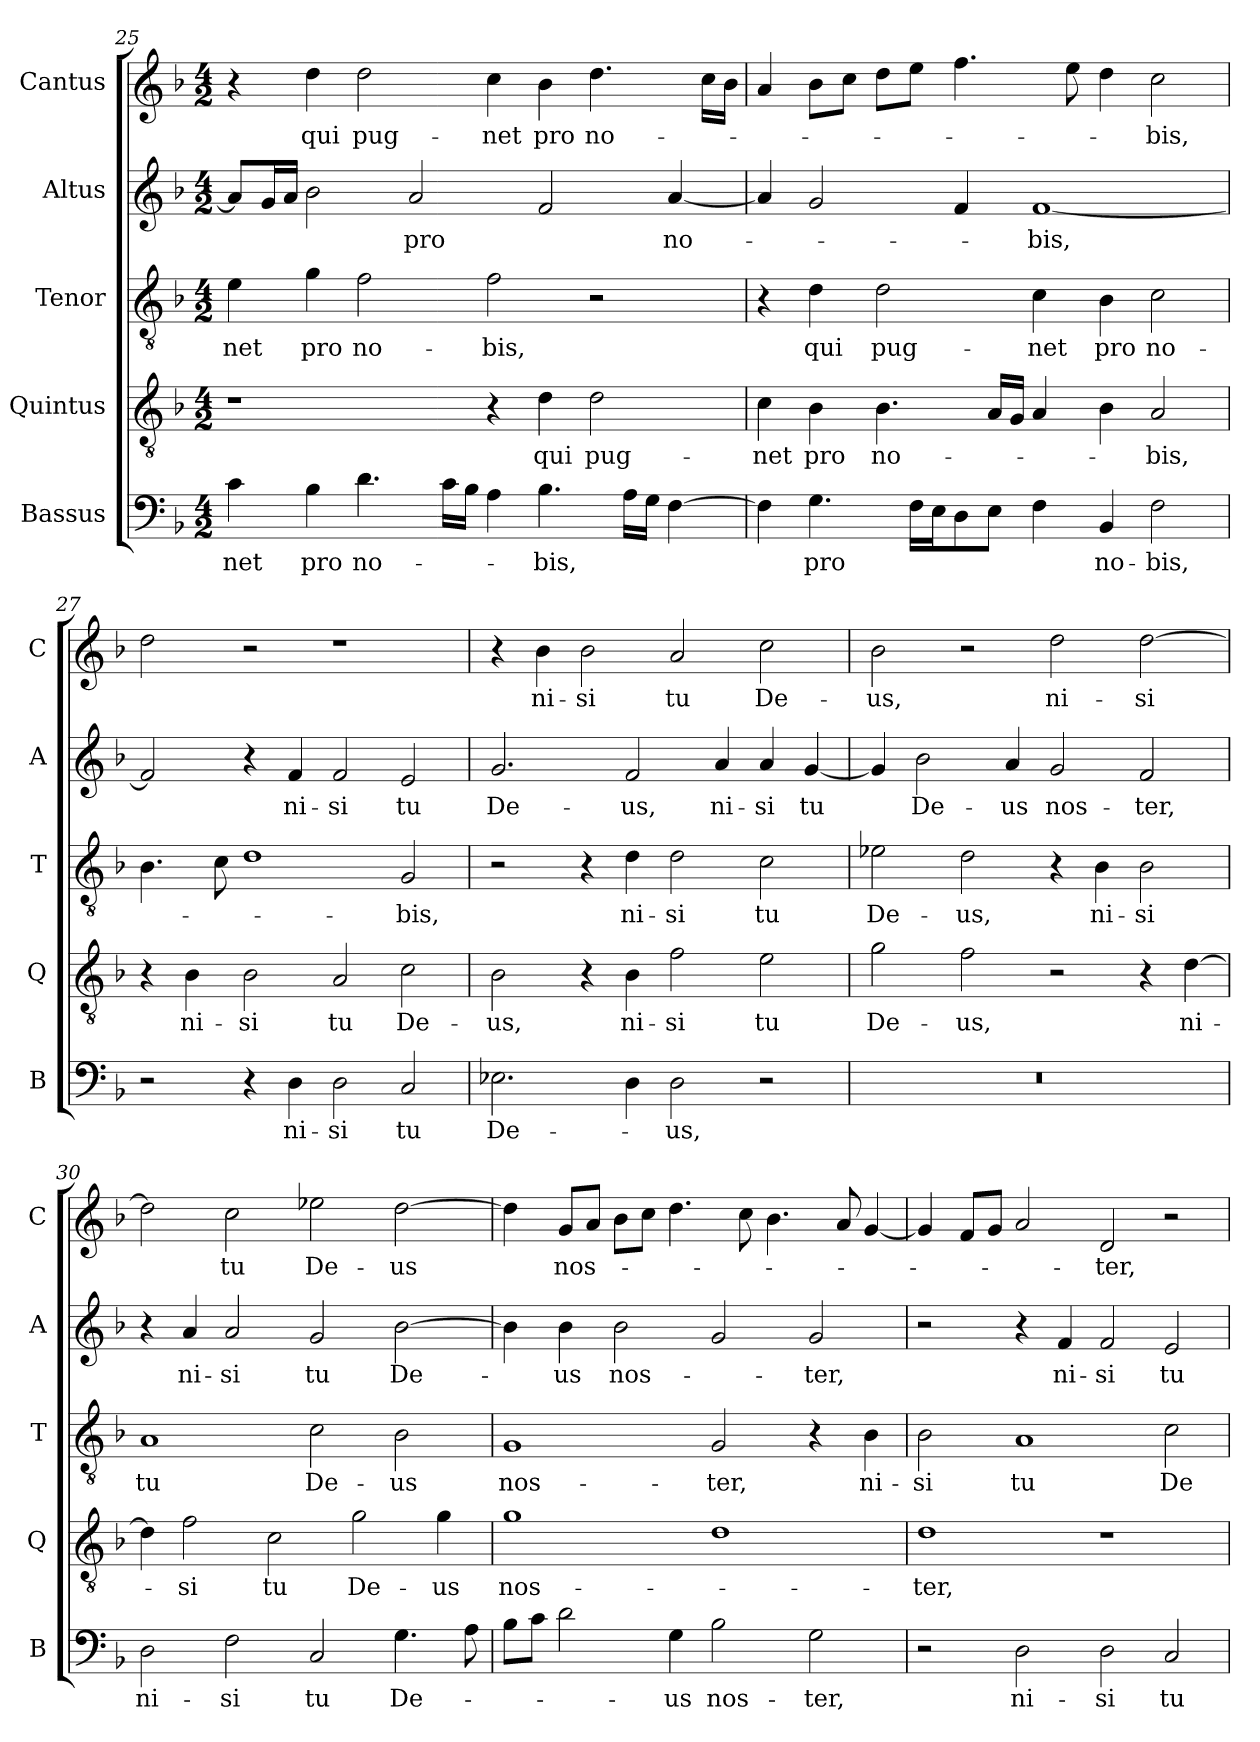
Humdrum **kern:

**kern	**text	**kern	**text	**kern	**text	**kern	**text	**kern	**text
*part5	*part5	*part4	*part4	*part3	*part3	*part2	*part2	*part1	*part1
*staff5	*staff5	*staff4	*staff4	*staff3	*staff3	*staff2	*staff2	*staff1	*staff1
*I"Bassus	*	*I"Quintus	*	*I"Tenor	*	*I"Altus	*	*I"Cantus	*
*I'B	*	*I'Q	*	*I'T	*	*I'A	*	*I'C	*
*clefF4	*	*clefGv2	*	*clefGv2	*	*clefG2	*	*clefG2	*
*k[b-]	*	*k[b-]	*	*k[b-]	*	*k[b-]	*	*k[b-]	*
*F:	*	*F:	*	*F:	*	*F:	*	*F:	*
*M4/2	*	*M4/2	*	*M4/2	*	*M4/2	*	*M4/2	*
=25	=25	=25	=25	=25	=25	=25	=25	=25	=25
!	!LO:LY:b	!	!	!	!LO:LY:b	!	!	!	!
4c\	-net	1r	.	4e\	-net	8a/L]	.	4r	.
.	.	.	.	.	.	16g/L	.	.	.
.	.	.	.	.	.	16a/JJ	.	.	.
!	!LO:LY:b	!	!	!	!LO:LY:b	!	!	!	!LO:LY:b
4B-\	pro	.	.	4g\	pro	2b-\	.	4dd\	qui
!	!LO:LY:b	!	!	!	!LO:LY:b	!	!	!	!LO:LY:b
4.d\	no-	.	.	2f\	no-	.	.	2dd\	pug-
!	!	!	!	!	!	!	!LO:LY:b	!	!
.	.	.	.	.	.	2a/	pro	.	.
16c\LL	.	.	.	.	.	.	.	.	.
16B-\JJ	.	.	.	.	.	.	.	.	.
!	!	!	!	!	!LO:LY:b	!	!	!	!LO:LY:b
4A\	.	4r	.	2f\	-bis,	.	.	4cc\	-net
!	!LO:LY:b	!	!LO:LY:b	!	!	!	!	!	!LO:LY:b
4.B-\	-bis,	4d\	qui	.	.	2f/	.	4b-\	pro
!	!	!	!LO:LY:b	!	!	!	!	!	!LO:LY:b
.	.	2d\	pug-	2r	.	.	.	4.dd\	no-
16A\LL	.	.	.	.	.	.	.	.	.
16G\JJ	.	.	.	.	.	.	.	.	.
!	!	!	!	!	!	!	!LO:LY:b	!	!
[4F\	.	.	.	.	.	[4a/	no-	.	.
.	.	.	.	.	.	.	.	16cc\LL	.
.	.	.	.	.	.	.	.	16b-\JJ	.
!!LO:LB:g=z
=26	=26	=26	=26	=26	=26	=26	=26	=26	=26
!	!	!	!LO:LY:b	!	!	!	!	!	!
4F\]	.	4c\	-net	4r	.	4a/]	.	4a/	.
!	!LO:LY:b	!	!LO:LY:b	!	!LO:LY:b	!	!	!	!
4.G\	pro	4B-\	pro	4d\	qui	2g/	.	8b-\L	.
.	.	.	.	.	.	.	.	8cc\J	.
!	!	!	!LO:LY:b	!	!LO:LY:b	!	!	!	!
.	.	4.B-\	no-	2d\	pug-	.	.	8dd\L	.
16F\LL	.	.	.	.	.	.	.	8ee\J	.
16E\J	.	.	.	.	.	.	.	.	.
8D\	.	.	.	.	.	4f/	.	4.ff\	.
8E\J	.	16A/LL	.	.	.	.	.	.	.
.	.	16G/JJ	.	.	.	.	.	.	.
!	!	!	!	!	!LO:LY:b	!	!LO:LY:b	!	!
4F\	.	4A/	.	4c\	-net	[1f	-bis,	.	.
.	.	.	.	.	.	.	.	8ee\	.
!	!LO:LY:b	!	!	!	!LO:LY:b	!	!	!	!
4BB-/	no-	4B-\	.	4B-\	pro	.	.	4dd\	.
!	!LO:LY:b	!	!LO:LY:b	!	!LO:LY:b	!	!	!	!LO:LY:b
2F\	-bis,	2A/	-bis,	2c\	no-	.	.	2cc\	-bis,
=27	=27	=27	=27	=27	=27	=27	=27	=27	=27
2r	.	4r	.	4.B-\	.	2f/]	.	2dd\	.
!	!	!	!LO:LY:b	!	!	!	!	!	!
.	.	4B-\	ni-	.	.	.	.	.	.
.	.	.	.	8c\	.	.	.	.	.
!	!	!	!LO:LY:b	!	!	!	!	!	!
4r	.	2B-\	-si	1d	.	4r	.	2r	.
!	!LO:LY:b	!	!	!	!	!	!LO:LY:b	!	!
4D\	ni-	.	.	.	.	4f/	ni-	.	.
!	!LO:LY:b	!	!LO:LY:b	!	!	!	!LO:LY:b	!	!
2D\	-si	2A/	tu	.	.	2f/	-si	1r	.
!	!LO:LY:b	!	!LO:LY:b	!	!LO:LY:b	!	!LO:LY:b	!	!
2C/	tu	2c\	De-	2G/	-bis,	2e/	tu	.	.
=28	=28	=28	=28	=28	=28	=28	=28	=28	=28
!	!LO:LY:b	!	!LO:LY:b	!	!	!	!LO:LY:b	!	!
2.E-X\	De-	2B-\	-us,	2r	.	2.g/	De-	4r	.
!	!	!	!	!	!	!	!	!	!LO:LY:b
.	.	.	.	.	.	.	.	4b-\	ni-
!	!	!	!	!	!	!	!	!	!LO:LY:b
.	.	4r	.	4r	.	.	.	2b-\	-si
!	!	!	!LO:LY:b	!	!LO:LY:b	!	!LO:LY:b	!	!
4D\	.	4B-\	ni-	4d\	ni-	2f/	-us,	.	.
!	!LO:LY:b	!	!LO:LY:b	!	!LO:LY:b	!	!	!	!LO:LY:b
2D\	-us,	2f\	-si	2d\	-si	.	.	2a/	tu
!	!	!	!	!	!	!	!LO:LY:b	!	!
.	.	.	.	.	.	4a/	ni-	.	.
!	!	!	!LO:LY:b	!	!LO:LY:b	!	!LO:LY:b	!	!LO:LY:b
2r	.	2e\	tu	2c\	tu	4a/	-si	2cc\	De-
!	!	!	!	!	!	!	!LO:LY:b	!	!
.	.	.	.	.	.	[4g/	tu	.	.
!!LO:PB:g=z
=29	=29	=29	=29	=29	=29	=29	=29	=29	=29
!	!	!	!LO:LY:b	!	!LO:LY:b	!	!	!	!LO:LY:b
0r	.	2g\	De-	2e-X\	De-	4g/]	.	2b-\	-us,
!	!	!	!	!	!	!	!LO:LY:b	!	!
.	.	.	.	.	.	2b-\	De-	.	.
!	!	!	!LO:LY:b	!	!LO:LY:b	!	!	!	!
.	.	2f\	-us,	2d\	-us,	.	.	2r	.
!	!	!	!	!	!	!	!LO:LY:b	!	!
.	.	.	.	.	.	4a/	-us	.	.
!	!	!	!	!	!	!	!LO:LY:b	!	!LO:LY:b
.	.	2r	.	4r	.	2g/	nos-	2dd\	ni-
!	!	!	!	!	!LO:LY:b	!	!	!	!
.	.	.	.	4B-\	ni-	.	.	.	.
!	!	!	!	!	!LO:LY:b	!	!LO:LY:b	!	!LO:LY:b
.	.	4r	.	2B-\	-si	2f/	-ter,	[2dd\	-si
!	!	!	!LO:LY:b	!	!	!	!	!	!
.	.	[4d\	ni-	.	.	.	.	.	.
=30	=30	=30	=30	=30	=30	=30	=30	=30	=30
!	!LO:LY:b	!	!	!	!LO:LY:b	!	!	!	!
2D\	ni-	4d\]	.	1A	tu	4r	.	2dd\]	.
!	!	!	!LO:LY:b	!	!	!	!LO:LY:b	!	!
.	.	2f\	-si	.	.	4a/	ni-	.	.
!	!LO:LY:b	!	!	!	!	!	!LO:LY:b	!	!LO:LY:b
2F\	-si	.	.	.	.	2a/	-si	2cc\	tu
!	!	!	!LO:LY:b	!	!	!	!	!	!
.	.	2c\	tu	.	.	.	.	.	.
!	!LO:LY:b	!	!	!	!LO:LY:b	!	!LO:LY:b	!	!LO:LY:b
2C/	tu	.	.	2c\	De-	2g/	tu	2ee-X\	De-
!	!	!	!LO:LY:b	!	!	!	!	!	!
.	.	2g\	De-	.	.	.	.	.	.
!	!LO:LY:b	!	!	!	!LO:LY:b	!	!LO:LY:b	!	!LO:LY:b
4.G\	De-	.	.	2B-\	-us	[2b-\	De-	[2dd\	-us
!	!	!	!LO:LY:b	!	!	!	!	!	!
.	.	4g\	-us	.	.	.	.	.	.
8A\	.	.	.	.	.	.	.	.	.
=31	=31	=31	=31	=31	=31	=31	=31	=31	=31
!	!	!	!LO:LY:b	!	!LO:LY:b	!	!	!	!
8B-\L	.	1g	nos-	1G	nos-	4b-\]	.	4dd\]	.
8c\J	.	.	.	.	.	.	.	.	.
!	!	!	!	!	!	!	!LO:LY:b	!	!LO:LY:b
2d\	.	.	.	.	.	4b-\	-us	8g/L	nos-
.	.	.	.	.	.	.	.	8a/J	.
!	!	!	!	!	!	!	!LO:LY:b	!	!
.	.	.	.	.	.	2b-\	nos-	8b-\L	.
.	.	.	.	.	.	.	.	8cc\J	.
!	!LO:LY:b	!	!	!	!	!	!	!	!
4G\	-us	.	.	.	.	.	.	4.dd\	.
!	!LO:LY:b	!	!	!	!LO:LY:b	!	!	!	!
2B-\	nos-	1d	.	2G/	-ter,	2g/	.	.	.
.	.	.	.	.	.	.	.	8cc\	.
.	.	.	.	.	.	.	.	4.b-\	.
!	!LO:LY:b	!	!	!	!	!	!LO:LY:b	!	!
2G\	-ter,	.	.	4r	.	2g/	-ter,	.	.
.	.	.	.	.	.	.	.	8a/	.
!	!	!	!	!	!LO:LY:b	!	!	!	!
.	.	.	.	4B-\	ni-	.	.	[4g/	.
=32	=32	=32	=32	=32	=32	=32	=32	=32	=32
!	!	!	!LO:LY:b	!	!LO:LY:b	!	!	!	!
2r	.	1d	-ter,	2B-\	-si	2r	.	4g/]	.
.	.	.	.	.	.	.	.	8f/L	.
.	.	.	.	.	.	.	.	8g/J	.
!	!LO:LY:b	!	!	!	!LO:LY:b	!	!	!	!
2D\	ni-	.	.	1A	tu	4r	.	2a/	.
!	!	!	!	!	!	!	!LO:LY:b	!	!
.	.	.	.	.	.	4f/	ni-	.	.
!	!LO:LY:b	!	!	!	!	!	!LO:LY:b	!	!LO:LY:b
2D\	-si	1r	.	.	.	2f/	-si	2d/	-ter,
!	!LO:LY:b	!	!	!	!LO:LY:b	!	!LO:LY:b	!	!
2C/	tu	.	.	2c\	De-	2e/	tu	2r	.
=	=	=	=	=	=	=	=	=	=
*-	*-	*-	*-	*-	*-	*-	*-	*-	*-
